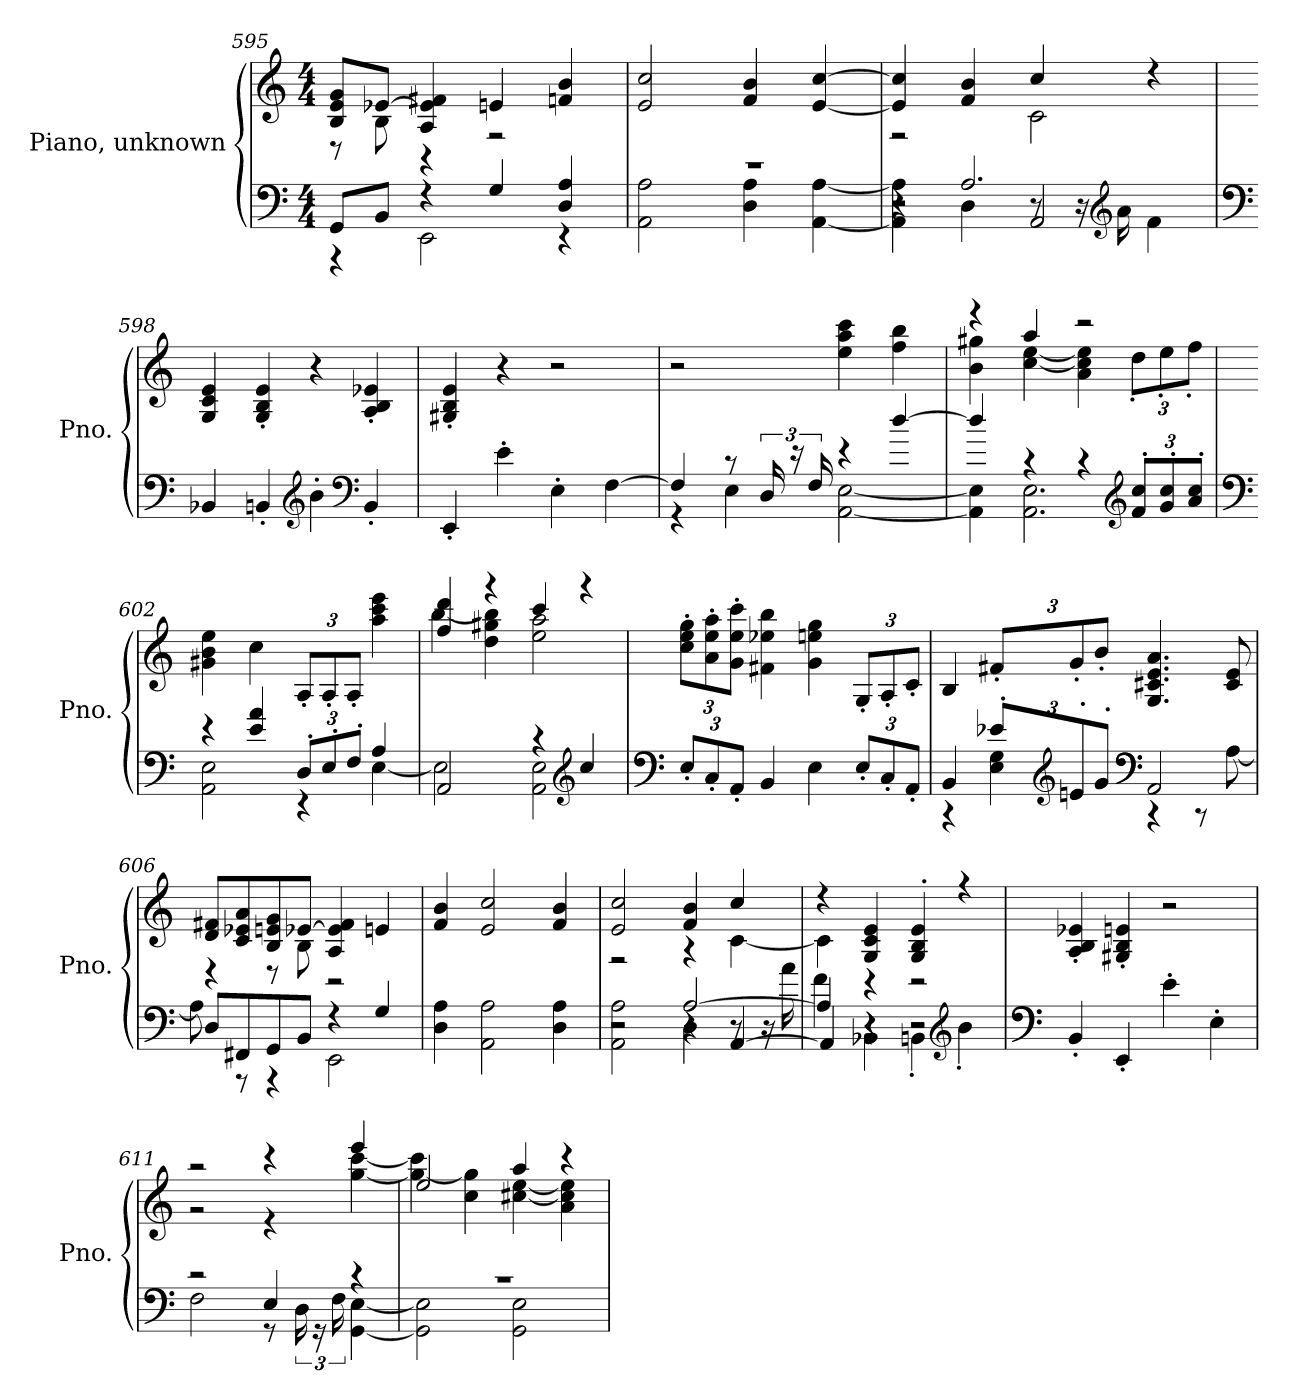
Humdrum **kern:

**kern	**kern
*part1	*part1
*staff2	*staff1
*I"Piano, unknown	*
*I'Pno.	*
*clefF4	*clefG2
*k[]	*k[]
*M4/4	*M4/4
=595	=595
*^	*^
8GG/L	4r	8B/ 8e/ 8g/L	8r
8BB/J	.	[8e-X/J	8B\
4r	2EE\	4A/ 4e-/] 4f#X/	4r
4G/	.	4en/	2r
4D/ 4A/	4r	4fn/ 4b/	.
*	*	*v	*v
=596	=596	=596
1r	2AA\ 2A\	2e/ 2cc/
.	4D\ 4A\	4f/ 4b/
.	[4AA\ [4A\	[4e/ [4cc/
=597	=597	=597
*	*^	*^
4r	4AA\] 4A\]	2r	4e/] 4cc/]	2r
2.A/	4D\	.	4f/ 4b/	.
.	8r	2AA/	4cc/	2c\
.	16r	.	.	.
*clefG2	*	*	*	*
.	16a\	.	.	.
.	4f\	.	4r	.
*v	*v	*v	*	*
*	*v	*v
!!LO:LB:g=z
=598	=598
*clefF4	*
4BB-X/	4G/ 4c/ 4e/
4BBn'/	4G/' 4B/' 4e/'
*clefG2	*
4b'\	4r
*clefF4	*
4BB'/	4A/' 4B/' 4e-X/'
=599	=599
4EE'/	4G#X/' 4B/' 4e/'
4e'\	4r
4E'\	2r
[4F\	.
=600	=600
*^	*
4F/]	4r	2r
8r	4E\	.
24D/	.	.
24r	.	.
24F/	.	.
4r	[2AA\ [2E\	4ee\ 4aa\ 4ccc\
[4dd/	.	4ff\ 4bb\
=601	=601	=601
*	*	*^
4dd/]	4AA\] 4E\]	4r	4b\ 4gg#X\
4r	2.AA\ 2.E\	4aa/	[4cc\ [4ee\
4r	.	2r	4a\ 4cc\] 4ee\]
*clefG2	*	*	*
*Xbrackettup	*	*	*Xbrackettup
12f/' 12cc/'L	.	.	12dd'\L
12g/' 12cc/'	.	.	12ee'\
12a/' 12cc/'J	.	.	12ff'\J
*	*	*v	*v
=602	=602	=602
*clefF4	*	*
4r	2AA\ 2E\	4g#X\ 4b\ 4ee\
4e/ 4a/	.	4cc\
12D'/L	4r	12A'/L
12E'/	.	12A'/
12F'/J	.	12A'/J
4A/	[4E\	4aa\ 4ccc\ 4eee\
!!LO:LB:g=z
=603	=603	=603
*	*	*^
2AA/	2E\]	4ff/ 4ddd/	[4bb\
.	.	4r	4dd\ 4gg#X\ 4bb\]
4r	2AA\ 2E\	4ccc/	2ee\ 2aa\
*clefG2	*	*	*
4cc/	.	4r	.
*v	*v	*	*
*	*v	*v
=604	=604
*clefF4	*
12E'/L	12cc\' 12ee\' 12gg\'L
12C'/	12a\' 12ee\' 12aa\'
12AA'/J	12g\' 12ee\' 12ccc\'J
4BB/	4f#X\ 4ee-X\ 4bb\
4E\	4g\ 4een\ 4gg\
12E'/L	12G'/L
12C'/	12A'/
12AA'/J	12c'/J
=605	=605
*^	*
4BB/	4r	4B/
12e-X'/L	4E\ 4G\	12f#X'/L
*clefG2	*	*
12en'/	.	12g'/
12g'/J	.	12b'/J
*clefF4	*	*
2AA/	4r	4.G/ 4.c#X/ 4.e/ 4.a/
.	8r	.
.	[8A\	8c#/ 8e/
=606	=606	=606
*	*	*^
8D/L	8A\]	8d/ 8f#X/L	4r
8FF#X/	8r	8c/ 8e-X/ 8a/	.
8GG/	4r	8B/ 8en/ 8g/	8r
8BB/J	.	[8e-X/J	8B\
4r	2EE\	4A/ 4e-/] 4f#/	2r
4G/	.	4en/	.
*v	*v	*	*
*	*v	*v
!!LO:LB:g=z
=607	=607
4D\ 4A\	4f/ 4b/
2AA\ 2A\	2e/ 2cc/
4D\ 4A\	4f/ 4b/
=608	=608
*^	*^
*	*^	*	*
2r	2AA\ 2A\	2r	2e/ 2cc/	2r
[2A/	4D\	4r	4f/ 4b/	4r
.	8r	[4AA/	4cc/	[4c\
.	16r	.	.	.
.	16a\	.	.	.
=609	=609	=609	=609	=609
4A/]	4f\	4AA/]	4r	4c\]
4r	4BB-X\	4r	4G/ 4c/ 4e/	4r
2r	4BBn'\	2r	4G/' 4B/' 4e/'	2r
*clefG2	*	*	*	*
.	4b'\	.	4r	.
*v	*v	*v	*	*
*	*v	*v
=610	=610
*clefF4	*
4BB'/	4A/' 4B/' 4e-X/'
4EE'/	4G#X/' 4B/' 4en/'
4e'\	2r
4E'\	.
=611	=611
*^	*^
2r	2F\	2r	2r
4E/	8r	4r	4r
*	*brackettup	*	*
.	24D\	.	.
.	24r	.	.
.	24F\	.	.
4r	[4GG\ [4E\	4eee/	[4gg\ [4ccc\
=612	=612	=612	=612
1r	2GG\] 2E\]	2ee/	4gg\_ 4ccc\]
.	.	.	4cc\ 4gg\]
.	2GG\ 2E\	4aa/	[4cc#X\ [4ee\
.	.	4r	4a\ 4cc#\] 4ee\]
*v	*v	*	*
*	*v	*v
=	=
*-	*-
